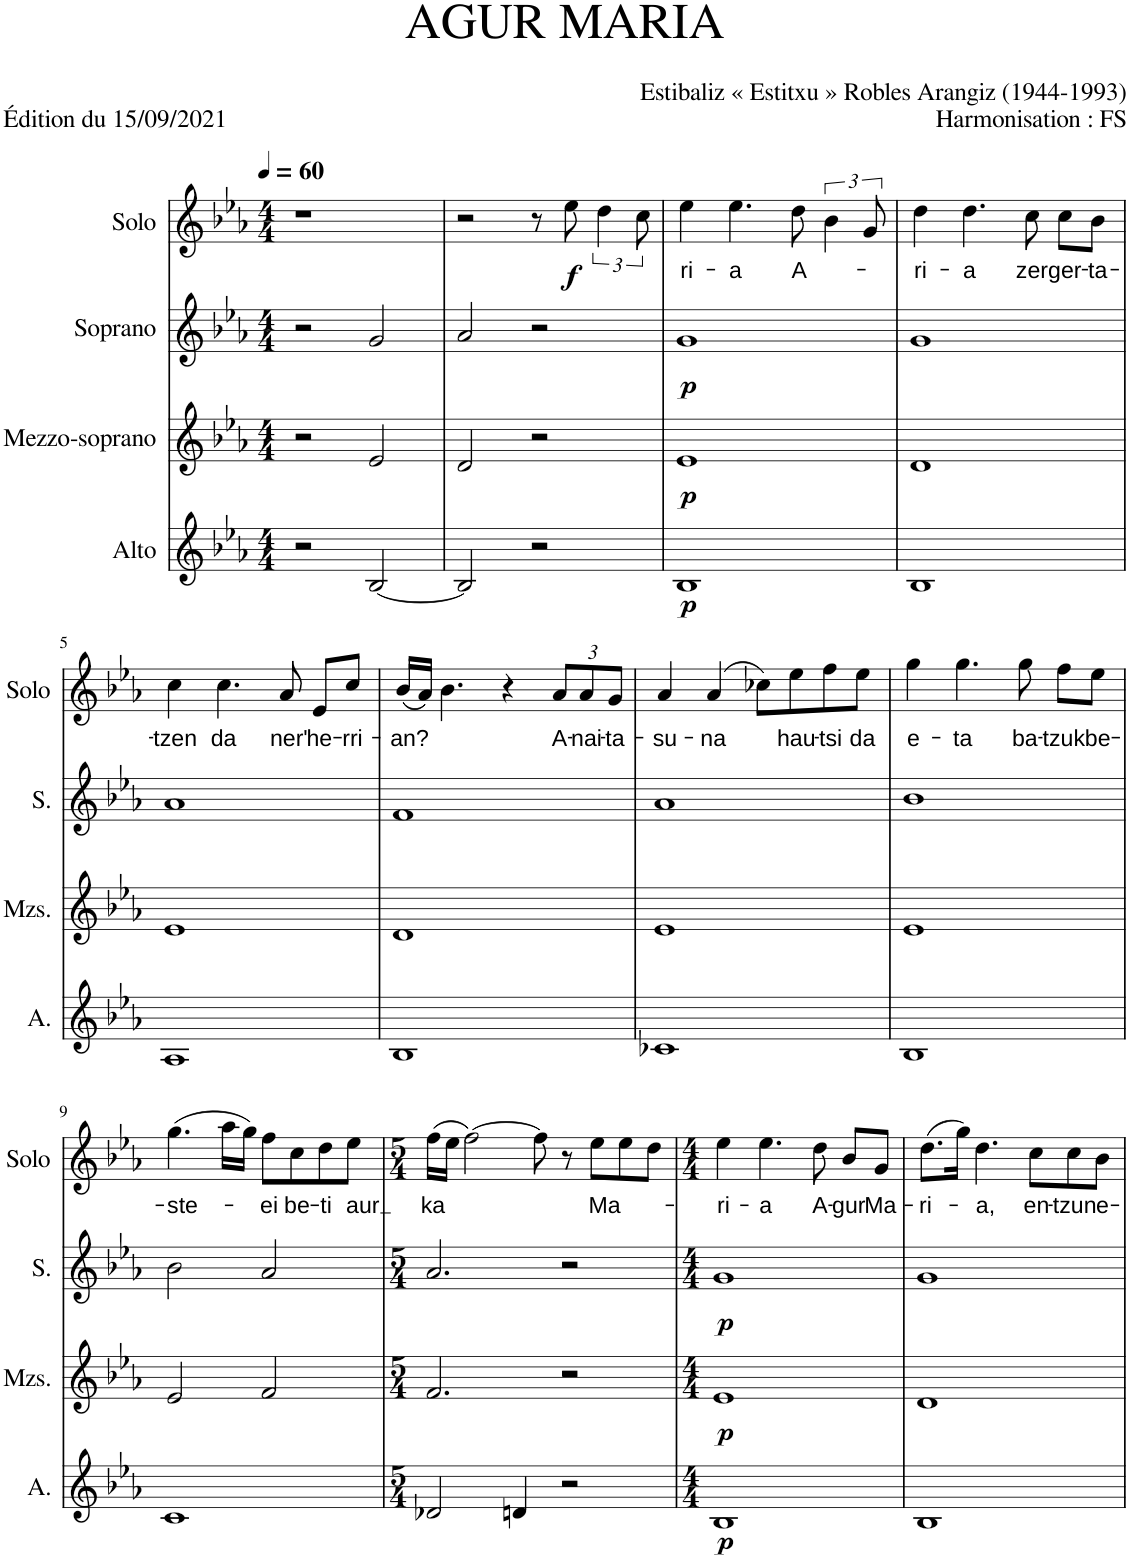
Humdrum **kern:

**kern	**dynam	**kern	**dynam	**kern	**dynam	**kern	**text	**dynam
*part4	*part4	*part3	*part3	*part2	*part2	*part1	*part1	*part1
*staff4	*staff4	*staff3	*staff3	*staff2	*staff2	*staff1	*staff1	*staff1
*I"Alto	*	*I"Mezzo-soprano	*	*I"Soprano	*	*I"Solo	*	*
*I'A.	*	*I'Mzs.	*	*I'S.	*	*I'Solo	*	*
*clefG2	*	*clefG2	*	*clefG2	*	*clefG2	*	*
*k[b-e-a-]	*	*k[b-e-a-]	*	*k[b-e-a-]	*	*k[b-e-a-]	*	*
*M4/4	*	*M4/4	*	*M4/4	*	*M4/4	*	*
*MM60	*	*MM60	*	*MM60	*	*MM60	*	*
=1	=1	=1	=1	=1	=1	=1	=1	=1
2r	.	2r	.	2r	.	1r	.	.
[2B-/	.	2e-/	.	2g/	.	.	.	.
=2	=2	=2	=2	=2	=2	=2	=2	=2
2B-/]	.	2d/	.	2a-/	.	2r	.	.
2r	.	2r	.	2r	.	8r	.	.
!	!	!	!	!	!	!	!	!LO:DY:b
.	.	.	.	.	.	8ee-\	.	f
.	.	.	.	.	.	6dd\	.	.
.	.	.	.	.	.	12cc\	.	.
=3	=3	=3	=3	=3	=3	=3	=3	=3
!	!LO:DY:b	!	!LO:DY:b	!	!LO:DY:b	!	!LO:LY:b	!
1B-	p	1e-	p	1g	p	4ee-\	-ri-	.
!	!	!	!	!	!	!	!LO:LY:b	!
.	.	.	.	.	.	4.ee-\	-a	.
!	!	!	!	!	!	!	!LO:LY:b	!
.	.	.	.	.	.	8dd\	A-	.
.	.	.	.	.	.	6b-\	.	.
.	.	.	.	.	.	12g/	.	.
=4	=4	=4	=4	=4	=4	=4	=4	=4
!	!	!	!	!	!	!	!LO:LY:b	!
1B-	.	1d	.	1g	.	4dd\	-ri-	.
!	!	!	!	!	!	!	!LO:LY:b	!
.	.	.	.	.	.	4.dd\	-a	.
!	!	!	!	!	!	!	!LO:LY:b	!
.	.	.	.	.	.	8cc\	zer	.
!	!	!	!	!	!	!	!LO:LY:b	!
.	.	.	.	.	.	8cc\L	ger-	.
!	!	!	!	!	!	!	!LO:LY:b	!
.	.	.	.	.	.	8b-\J	-ta-	.
!!LO:LB:g=z
=5	=5	=5	=5	=5	=5	=5	=5	=5
!	!	!	!	!	!	!	!LO:LY:b	!
1A-	.	1e-	.	1a-	.	4cc\	-tzen	.
!	!	!	!	!	!	!	!LO:LY:b	!
.	.	.	.	.	.	4.cc\	da	.
!	!	!	!	!	!	!	!LO:LY:b	!
.	.	.	.	.	.	8a-/	ner'	.
!	!	!	!	!	!	!	!LO:LY:b	!
.	.	.	.	.	.	8e-/L	he-	.
!	!	!	!	!	!	!	!LO:LY:b	!
.	.	.	.	.	.	8cc/J	-rri-	.
=6	=6	=6	=6	=6	=6	=6	=6	=6
!	!	!	!	!	!	!	!LO:LY:b	!
1B-	.	1d	.	1f	.	(16b-/LL	-an?	.
.	.	.	.	.	.	16a-/JJ)	.	.
.	.	.	.	.	.	4.b-\	.	.
.	.	.	.	.	.	4r	.	.
*	*	*	*	*	*	*Xbrackettup	*	*
!	!	!	!	!	!	!	!LO:LY:b	!
.	.	.	.	.	.	12a-/L	A-	.
!	!	!	!	!	!	!	!LO:LY:b	!
.	.	.	.	.	.	12a-/	-nai-	.
!	!	!	!	!	!	!	!LO:LY:b	!
.	.	.	.	.	.	12g/J	-ta-	.
=7	=7	=7	=7	=7	=7	=7	=7	=7
!	!	!	!	!	!	!	!LO:LY:b	!
1c-X	.	1e-	.	1a-	.	4a-/	-su-	.
!	!	!	!	!	!	!	!LO:LY:b	!
.	.	.	.	.	.	(4a-/	-na	.
.	.	.	.	.	.	8cc-X\L)	.	.
!	!	!	!	!	!	!	!LO:LY:b	!
.	.	.	.	.	.	8ee-\	hau-	.
!	!	!	!	!	!	!	!LO:LY:b	!
.	.	.	.	.	.	8ff\	-tsi	.
!	!	!	!	!	!	!	!LO:LY:b	!
.	.	.	.	.	.	8ee-\J	da	.
=8	=8	=8	=8	=8	=8	=8	=8	=8
!	!	!	!	!	!	!	!LO:LY:b	!
1B-	.	1e-	.	1b-	.	4gg\	e-	.
!	!	!	!	!	!	!	!LO:LY:b	!
.	.	.	.	.	.	4.gg\	-ta	.
!	!	!	!	!	!	!	!LO:LY:b	!
.	.	.	.	.	.	8gg\	ba-	.
!	!	!	!	!	!	!	!LO:LY:b	!
.	.	.	.	.	.	8ff\L	-tzuk	.
!	!	!	!	!	!	!	!LO:LY:b	!
.	.	.	.	.	.	8ee-\J	be-	.
!!LO:LB:g=z
=9	=9	=9	=9	=9	=9	=9	=9	=9
!	!	!	!	!	!	!	!LO:LY:b	!
1c	.	2e-/	.	2b-\	.	(4.gg\	-ste-	.
.	.	.	.	.	.	16aa-\LL	.	.
.	.	.	.	.	.	16gg\JJ)	.	.
!	!	!	!	!	!	!	!LO:LY:b	!
.	.	2f/	.	2a-/	.	8ff\L	-ei	.
!	!	!	!	!	!	!	!LO:LY:b	!
.	.	.	.	.	.	8cc\	be-	.
!	!	!	!	!	!	!	!LO:LY:b	!
.	.	.	.	.	.	8dd\	-ti	.
!	!	!	!	!	!	!	!LO:LY:b	!
.	.	.	.	.	.	8ee-\J	aur	.
=10	=10	=10	=10	=10	=10	=10	=10	=10
*M5/4	*	*M5/4	*	*M5/4	*	*M5/4	*	*
!	!	!	!	!	!	!	!LO:LY:b	!
2d-X/	.	2.f/	.	2.a-/	.	(16ff\LL	ka	.
.	.	.	.	.	.	16ee-\JJ	.	.
.	.	.	.	.	.	[2ff\)	.	.
4dn/	.	.	.	.	.	.	.	.
.	.	.	.	.	.	8ff\]	.	.
2r	.	2r	.	2r	.	8r	.	.
!	!	!	!	!	!	!	!LO:LY:b	!
.	.	.	.	.	.	8ee-\L	Ma-	.
.	.	.	.	.	.	8ee-\	.	.
.	.	.	.	.	.	8dd\J	.	.
=11	=11	=11	=11	=11	=11	=11	=11	=11
*M4/4	*	*M4/4	*	*M4/4	*	*M4/4	*	*
!	!LO:DY:b	!	!LO:DY:b	!	!LO:DY:b	!	!LO:LY:b	!
1B-	p	1e-	p	1g	p	4ee-\	-ri-	.
!	!	!	!	!	!	!	!LO:LY:b	!
.	.	.	.	.	.	4.ee-\	-a	.
!	!	!	!	!	!	!	!LO:LY:b	!
.	.	.	.	.	.	8dd\	A-	.
!	!	!	!	!	!	!	!LO:LY:b	!
.	.	.	.	.	.	8b-/L	-gur	.
!	!	!	!	!	!	!	!LO:LY:b	!
.	.	.	.	.	.	8g/J	Ma-	.
=12	=12	=12	=12	=12	=12	=12	=12	=12
!	!	!	!	!	!	!	!LO:LY:b	!
1B-	.	1d	.	1g	.	(8.dd\L	-ri-	.
.	.	.	.	.	.	16gg\Jk)	.	.
!	!	!	!	!	!	!	!LO:LY:b	!
.	.	.	.	.	.	4.dd\	-a,	.
!	!	!	!	!	!	!	!LO:LY:b	!
.	.	.	.	.	.	8cc\L	en-	.
!	!	!	!	!	!	!	!LO:LY:b	!
.	.	.	.	.	.	8cc\	-tzun	.
!	!	!	!	!	!	!	!LO:LY:b	!
.	.	.	.	.	.	8b-\J	e-	.
=	=	=	=	=	=	=	=	=
*-	*-	*-	*-	*-	*-	*-	*-	*-
